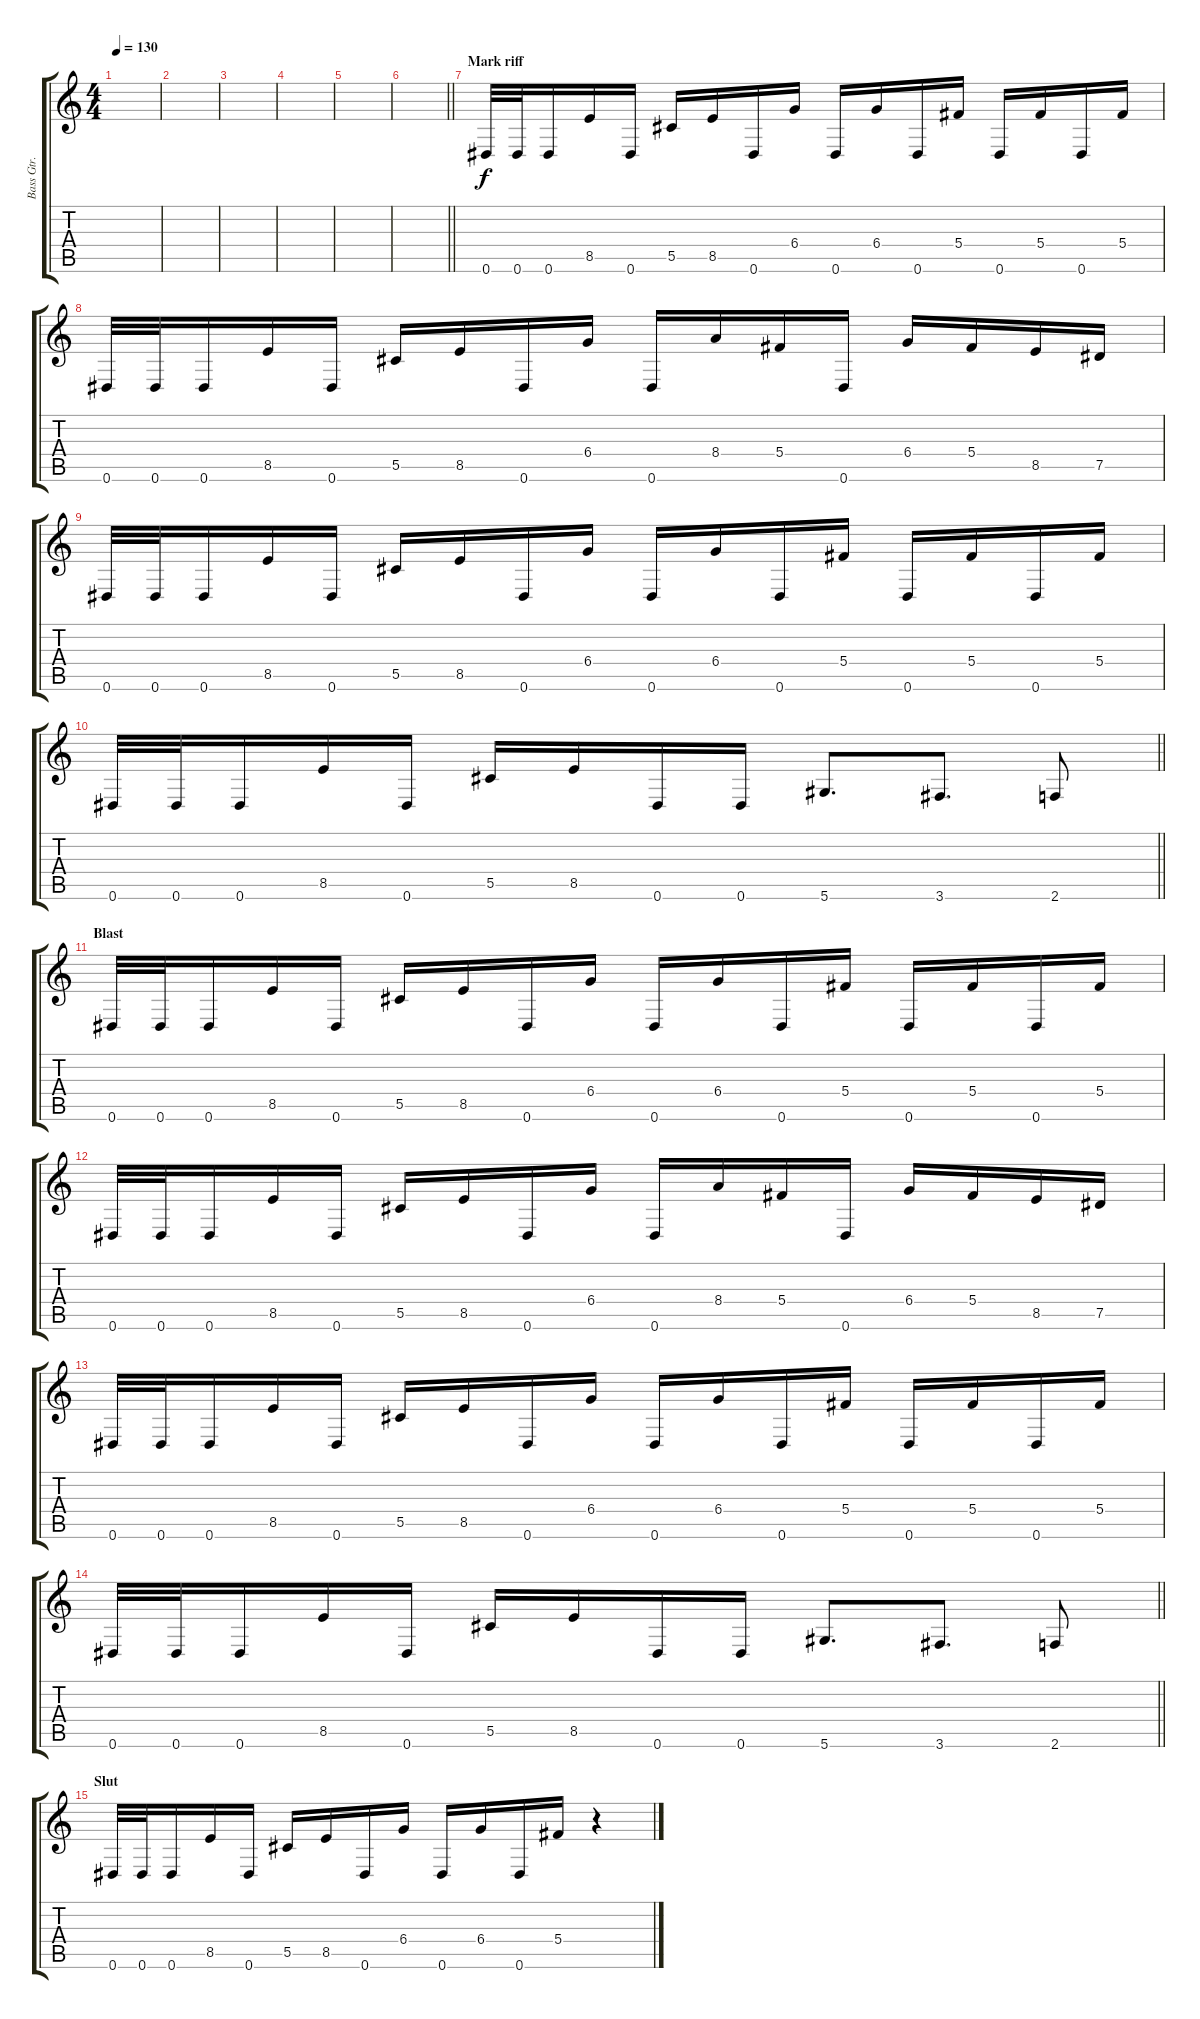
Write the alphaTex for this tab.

\track ("Bass Gtr." "Bass Gtr.") {instrument electricbassfinger}
\staff {score tabs}
\tuning (Eb4 Bb3 Gb3 Db3 Ab2 Eb2) {hide}
\ts (4 4)
\tempo 130
\clef g2
\ks c
|
|
|
|
|
\barLineRight lightlight
|
\section ("" "Mark riff")
0.6.32 0.6.32 0.6.16 8.5.16 0.6.16 5.5.16 8.5.16 0.6.16 6.4.16 0.6.16 6.4.16 0.6.16 5.4.16 0.6.16 5.4.16 0.6.16 5.4.16 |
0.6.32 0.6.32 0.6.16 8.5.16 0.6.16 5.5.16 8.5.16 0.6.16 6.4.16 0.6.16 8.4.16 5.4.16 0.6.16 6.4.16 5.4.16 8.5.16 7.5.16 |
0.6.32 0.6.32 0.6.16 8.5.16 0.6.16 5.5.16 8.5.16 0.6.16 6.4.16 0.6.16 6.4.16 0.6.16 5.4.16 0.6.16 5.4.16 0.6.16 5.4.16 |
\barLineRight lightlight
0.6.32 0.6.32 0.6.16 8.5.16 0.6.16 5.5.16 8.5.16 0.6.16 0.6.16 5.6.8{d} 3.6.8{d} 2.6.8 |
\section ("" "Blast")
0.6.32 0.6.32 0.6.16 8.5.16 0.6.16 5.5.16 8.5.16 0.6.16 6.4.16 0.6.16 6.4.16 0.6.16 5.4.16 0.6.16 5.4.16 0.6.16 5.4.16 |
0.6.32 0.6.32 0.6.16 8.5.16 0.6.16 5.5.16 8.5.16 0.6.16 6.4.16 0.6.16 8.4.16 5.4.16 0.6.16 6.4.16 5.4.16 8.5.16 7.5.16 |
0.6.32 0.6.32 0.6.16 8.5.16 0.6.16 5.5.16 8.5.16 0.6.16 6.4.16 0.6.16 6.4.16 0.6.16 5.4.16 0.6.16 5.4.16 0.6.16 5.4.16 |
\barLineRight lightlight
0.6.32 0.6.32 0.6.16 8.5.16 0.6.16 5.5.16 8.5.16 0.6.16 0.6.16 5.6.8{d} 3.6.8{d} 2.6.8 |
\section ("" "Slut ")
0.6.32 0.6.32 0.6.16 8.5.16 0.6.16 5.5.16 8.5.16 0.6.16 6.4.16 0.6.16 6.4.16 0.6.16 5.4.16 r.4
